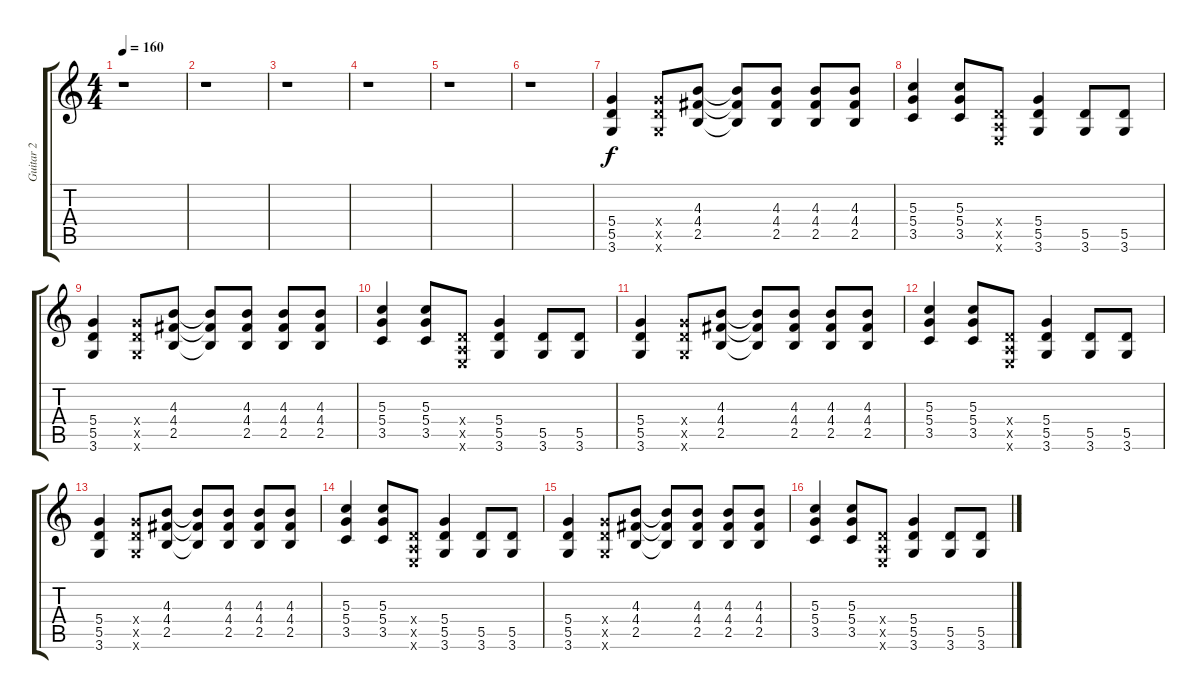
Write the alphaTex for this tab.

\track ("Guitar 2" "Guitar 2") {instrument overdrivenguitar}
\staff {score tabs}
\tuning (E4 B3 G3 D3 A2 E2) {hide}
\ts (4 4)
\tempo 160
\clef g2
\ks c
r.1{dy f} |
r.1 |
r.1 |
r.1 |
r.1 |
r.1 |
(5.4 5.5 3.6).4{volume 16} (5.4{x} 5.5{x} 3.6{x}).8 (4.3 4.4 2.5).8 (4.3{t} 4.4{t} 2.5{t}).8 (4.3 4.4 2.5).8 (4.3 4.4 2.5).8 (4.3 4.4 2.5).8 |
(5.3 5.4 3.5).4 (5.3 5.4 3.5).8 (0.4{x} 0.5{x} 0.6{x}).8 (5.4 5.5 3.6).4 (5.5 3.6).8 (5.5 3.6).8 |
(5.4 5.5 3.6).4 (5.4{x} 5.5{x} 3.6{x}).8 (4.3 4.4 2.5).8 (4.3{t} 4.4{t} 2.5{t}).8 (4.3 4.4 2.5).8 (4.3 4.4 2.5).8 (4.3 4.4 2.5).8 |
(5.3 5.4 3.5).4 (5.3 5.4 3.5).8 (0.4{x} 0.5{x} 0.6{x}).8 (5.4 5.5 3.6).4 (5.5 3.6).8 (5.5 3.6).8 |
(5.4 5.5 3.6).4 (5.4{x} 5.5{x} 3.6{x}).8 (4.3 4.4 2.5).8 (4.3{t} 4.4{t} 2.5{t}).8 (4.3 4.4 2.5).8 (4.3 4.4 2.5).8 (4.3 4.4 2.5).8 |
(5.3 5.4 3.5).4 (5.3 5.4 3.5).8 (0.4{x} 0.5{x} 0.6{x}).8 (5.4 5.5 3.6).4 (5.5 3.6).8 (5.5 3.6).8 |
(5.4 5.5 3.6).4 (5.4{x} 5.5{x} 3.6{x}).8 (4.3 4.4 2.5).8 (4.3{t} 4.4{t} 2.5{t}).8 (4.3 4.4 2.5).8 (4.3 4.4 2.5).8 (4.3 4.4 2.5).8 |
(5.3 5.4 3.5).4 (5.3 5.4 3.5).8 (0.4{x} 0.5{x} 0.6{x}).8 (5.4 5.5 3.6).4 (5.5 3.6).8 (5.5 3.6).8 |
(5.4 5.5 3.6).4 (5.4{x} 5.5{x} 3.6{x}).8 (4.3 4.4 2.5).8 (4.3{t} 4.4{t} 2.5{t}).8 (4.3 4.4 2.5).8 (4.3 4.4 2.5).8 (4.3 4.4 2.5).8 |
(5.3 5.4 3.5).4 (5.3 5.4 3.5).8 (0.4{x} 0.5{x} 0.6{x}).8 (5.4 5.5 3.6).4 (5.5 3.6).8 (5.5 3.6).8
